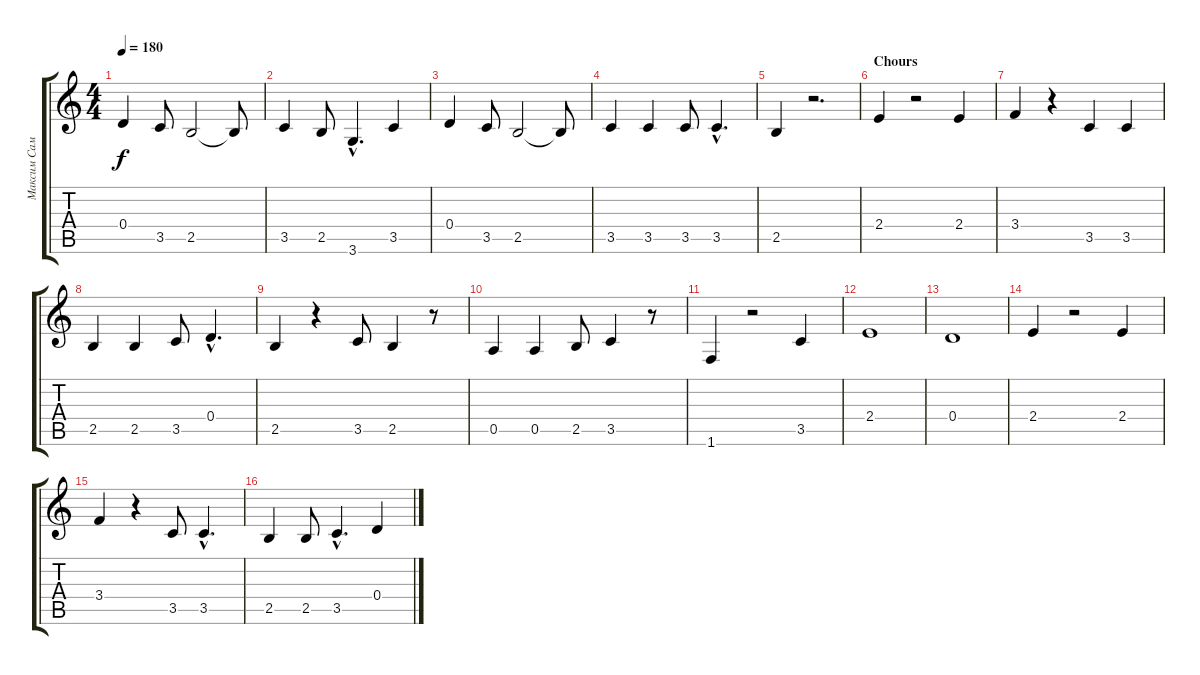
\track ("Максим Самосват" "Максим Сам") {instrument contrabass}
\staff {score tabs}
\tuning (E4 B3 G3 D3 A2 E2) {hide}
\ts (4 4)
\tempo 180
\clef g2
\ks c
0.4.4{dy f} 3.5.8 2.5.2 2.5{t}.8 |
3.5.4 2.5.8 3.6{hac}.4{d} 3.5.4 |
0.4.4 3.5.8 2.5.2 2.5{t}.8 |
3.5.4 3.5.4 3.5.8 3.5{hac}.4{d} |
2.5.4 r.2{d} |
\section ("" "Chours")
2.4.4 r.2 2.4.4 |
3.4.4 r.4 3.5.4 3.5.4 |
2.5.4 2.5.4 3.5.8 0.4{hac}.4{d} |
2.5.4 r.4 3.5.8 2.5.4 r.8 |
0.5.4 0.5.4 2.5.8 3.5.4 r.8 |
1.6.4 r.2 3.5.4 |
2.4.1 |
0.4.1 |
2.4.4 r.2 2.4.4 |
3.4.4 r.4 3.5.8 3.5{hac}.4{d} |
2.5.4 2.5.8 3.5{hac}.4{d} 0.4.4
